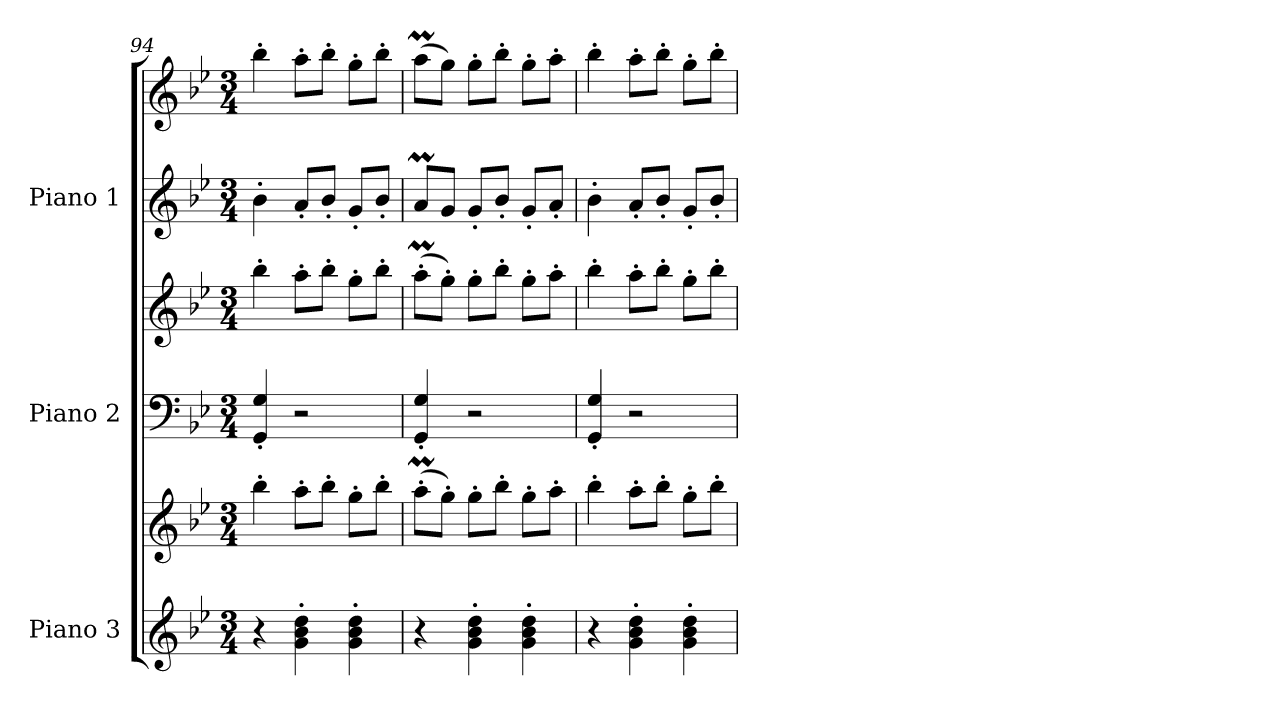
**kern	**kern	**kern	**kern	**kern	**kern
*part3	*part3	*part2	*part2	*part1	*part1
*staff6	*staff5	*staff4	*staff3	*staff2	*staff1
*I"Piano 3	*	*I"Piano 2	*	*I"Piano 1	*
*I'Pno. 3	*	*I'Pno. 2	*	*I'Pno. 1	*
*clefG2	*clefG2	*clefF4	*clefG2	*clefG2	*clefG2
*k[b-e-]	*k[b-e-]	*k[b-e-]	*k[b-e-]	*k[b-e-]	*k[b-e-]
*M3/4	*M3/4	*M3/4	*M3/4	*M3/4	*M3/4
=94	=94	=94	=94	=94	=94
4r	4bb-'\	4GG/' 4G/'	4bb-'\	4b-'\	4bb-'\
4g\' 4b-\' 4dd\'	8aa'\L	2r	8aa'\L	8a'/L	8aa'\L
.	8bb-'\J	.	8bb-'\J	8b-'/J	8bb-'\J
4g\' 4b-\' 4dd\'	8gg'\L	.	8gg'\L	8g'/L	8gg'\L
.	8bb-'\J	.	8bb-'\J	8b-'/J	8bb-'\J
!!LO:LB:g=z
=95	=95	=95	=95	=95	=95
4r	(>8aam'\L	4GG/' 4G/'	(>8aam'\L	8am/L	(>8aam\L
.	8gg'\J)	.	8gg'\J)	8g/J	8gg\J)
4g\' 4b-\' 4dd\'	8gg'\L	2r	8gg'\L	8g'/L	8gg'\L
.	8bb-'\J	.	8bb-'\J	8b-'/J	8bb-'\J
4g\' 4b-\' 4dd\'	8gg'\L	.	8gg'\L	8g'/L	8gg'\L
.	8aa'\J	.	8aa'\J	8a'/J	8aa'\J
=96	=96	=96	=96	=96	=96
4r	4bb-'\	4GG/' 4G/'	4bb-'\	4b-'\	4bb-'\
4g\' 4b-\' 4dd\'	8aa'\L	2r	8aa'\L	8a'/L	8aa'\L
.	8bb-'\J	.	8bb-'\J	8b-'/J	8bb-'\J
4g\' 4b-\' 4dd\'	8gg'\L	.	8gg'\L	8g'/L	8gg'\L
.	8bb-'\J	.	8bb-'\J	8b-'/J	8bb-'\J
=	=	=	=	=	=
*-	*-	*-	*-	*-	*-
